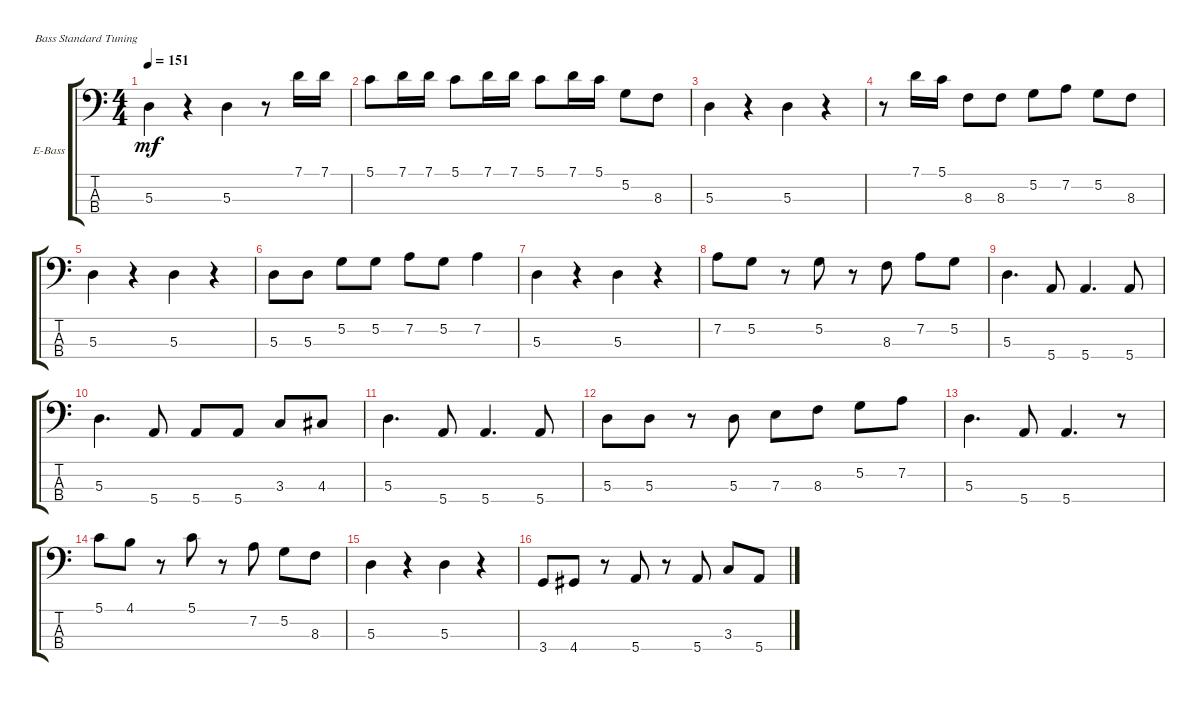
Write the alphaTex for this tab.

\bracketExtendMode groupsimilarinstruments
\firstSystemTrackNameOrientation horizontal
\otherSystemsTrackNameOrientation horizontal
\track ("Electric Bass" "E-Bass") {instrument electricbassfinger}
\staff {score tabs}
\tuning (G2 D2 A1 E1)
\ts (4 4)
\tempo 151
\clef f4
\ks aminor
5.3.4{dy mf} r.4 5.3.4 r.8 7.1.16 7.1.16 |
5.1.8 7.1.16 7.1.16 5.1.8 7.1.16 7.1.16 5.1.8 7.1.16 5.1.16 5.2.8 8.3.8 |
5.3.4 r.4 5.3.4 r.4 |
r.8 7.1.16 5.1.16 8.3.8 8.3.8 5.2.8 7.2.8 5.2.8 8.3.8 |
5.3.4 r.4 5.3.4 r.4 |
5.3.8 5.3.8 5.2.8 5.2.8 7.2.8 5.2.8 7.2.4 |
5.3.4 r.4 5.3.4 r.4 |
7.2.8 5.2.8 r.8 5.2.8 r.8 8.3.8 7.2.8 5.2.8 |
5.3.4{d} 5.4.8 5.4.4{d} 5.4.8 |
5.3.4{d} 5.4.8 5.4.8 5.4.8 3.3.8 4.3.8 |
5.3.4{d} 5.4.8 5.4.4{d} 5.4.8 |
5.3.8 5.3.8 r.8 5.3.8 7.3.8 8.3.8 5.2.8 7.2.8 |
5.3.4{d} 5.4.8 5.4.4{d} r.8 |
5.1.8 4.1.8 r.8 5.1.8 r.8 7.2.8 5.2.8 8.3.8 |
5.3.4 r.4 5.3.4 r.4 |
3.4.8 4.4.8 r.8 5.4.8 r.8 5.4.8 3.3.8 5.4.8
